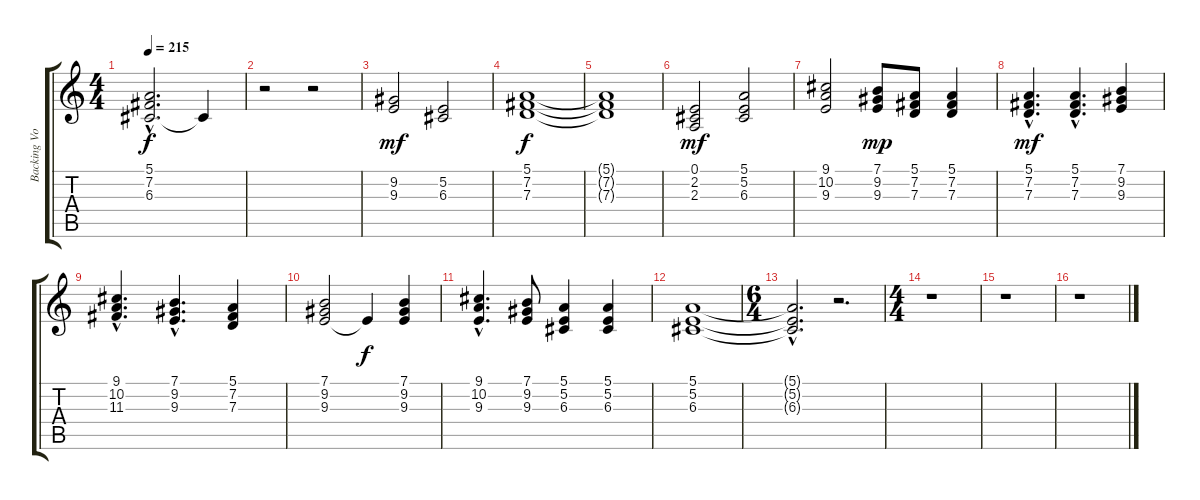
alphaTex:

\track ("Backing Vocals" "Backing Vo") {instrument choiraahs}
\staff {score tabs}
\tuning (E4 B3 G3 D3 A2 E2) {hide}
\ts (4 4)
\tempo 215
\clef g2
\ks c
(5.1{hac t} 7.2{hac t} 6.3{hac t}).2{d dy f} 6.3{t}.4 |
r.2 r.2 |
(9.2 9.3).2{dy mf} (5.2 6.3).2 |
(5.1 7.2 7.3).1{dy f} |
(5.1{t} 7.2{t} 7.3{t}).1 |
(0.1 2.2 2.3).2{dy mf} (5.1 5.2 6.3).2 |
(9.1 10.2 9.3).2 (7.1 9.2 9.3).8{dy mp} (5.1 7.2 7.3).8 (5.1 7.2 7.3).4 |
(5.1{hac} 7.2{hac} 7.3{hac}).4{d dy mf} (5.1{hac} 7.2{hac} 7.3{hac}).4{d} (7.1 9.2 9.3).4 |
(9.1{hac} 10.2{hac} 11.3{hac}).4{d} (7.1{hac} 9.2{hac} 9.3{hac}).4{d} (5.1 7.2 7.3).4 |
(7.1 9.2 9.3).2 9.3{t}.4{dy f} (7.1 9.2 9.3).4 |
(9.1{hac} 10.2{hac} 9.3{hac}).4{d} (7.1 9.2 9.3).8 (5.1 5.2 6.3).4 (5.1 5.2 6.3).4 |
(5.1 5.2 6.3).1 |
\ts (6 4)
(5.1{hac t} 5.2{hac t} 6.3{hac t}).2{d} r.2{d} |
\ts (4 4)
\section ("" "")
r.1 |
r.1 |
r.1
